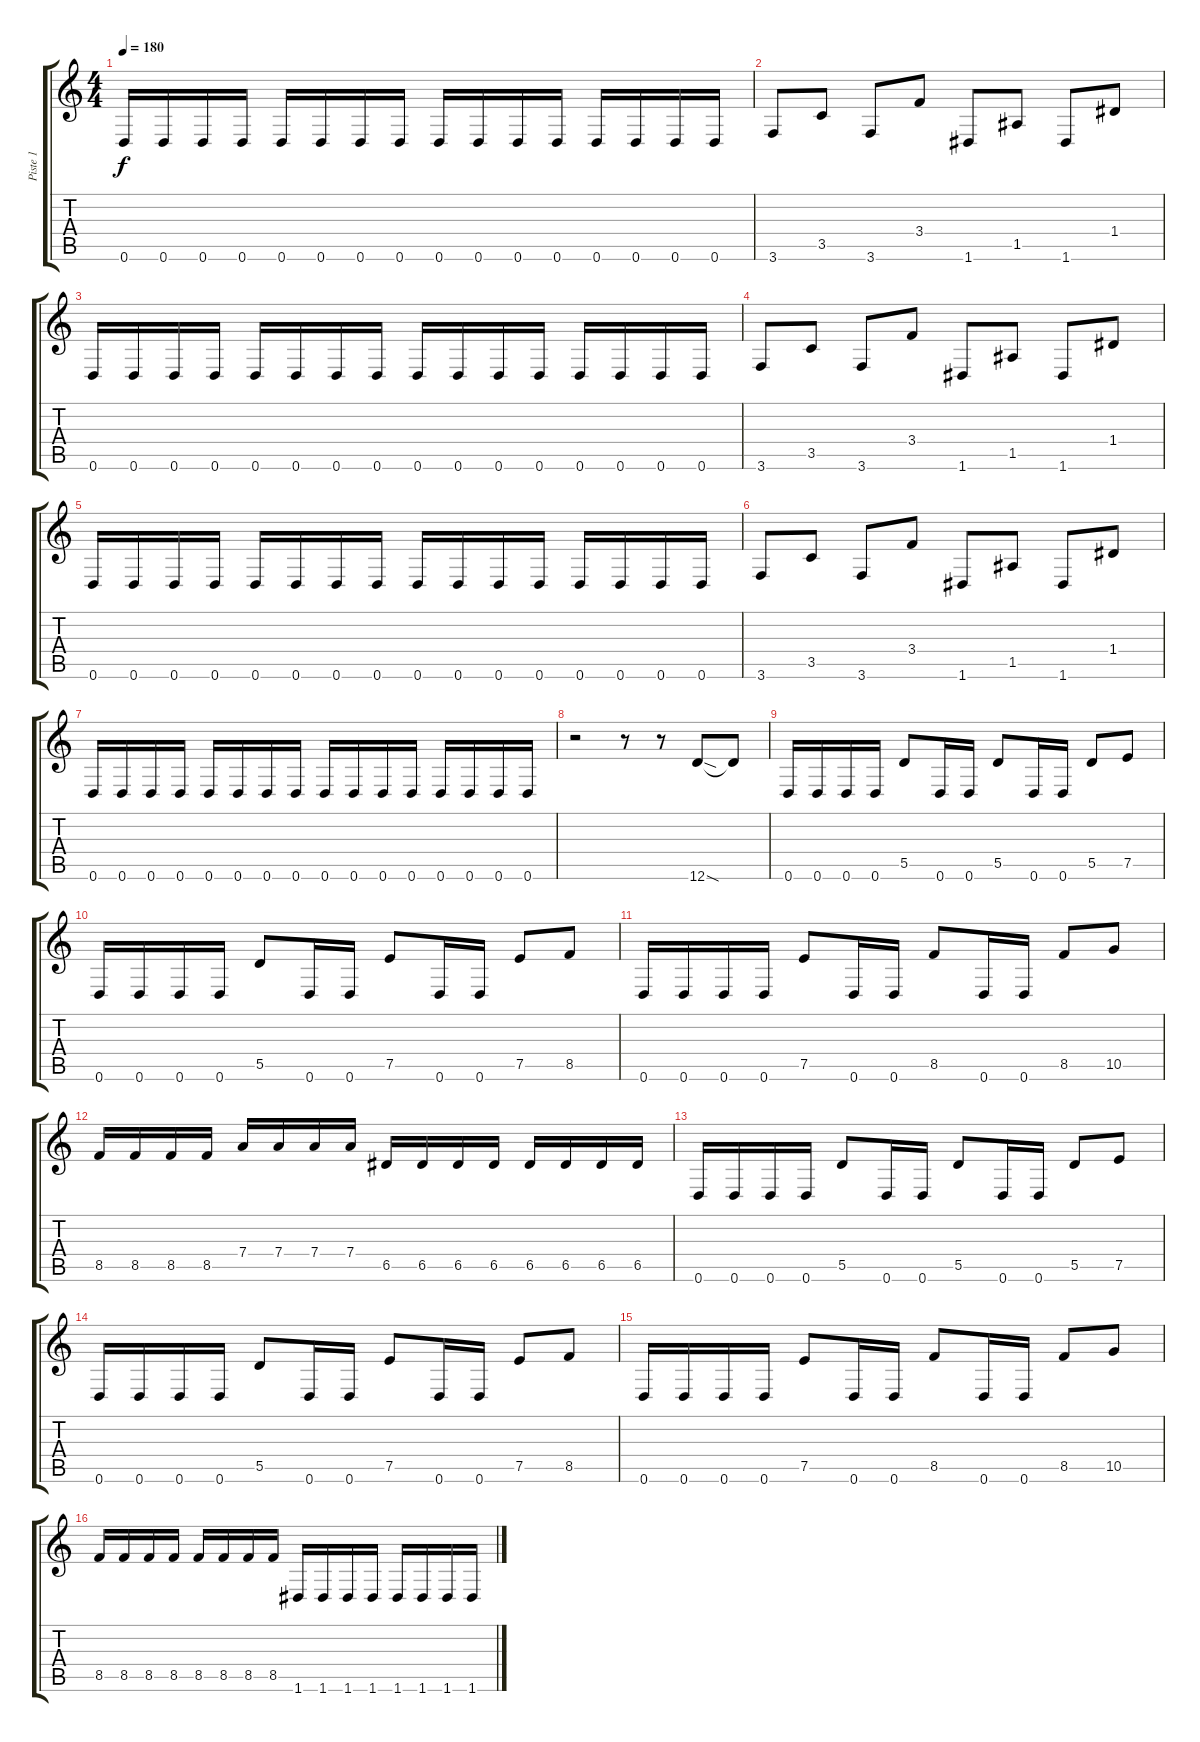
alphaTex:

\track ("Piste 1" "Piste 1") {instrument distortionguitar}
\staff {score tabs}
\tuning (E4 B3 G3 D3 A2 D2) {hide}
\ts (4 4)
\tempo 180
\clef g2
\ks c
0.6.16{dy f} 0.6.16 0.6.16 0.6.16 0.6.16 0.6.16 0.6.16 0.6.16 0.6.16 0.6.16 0.6.16 0.6.16 0.6.16 0.6.16 0.6.16 0.6.16 |
3.6.8 3.5.8 3.6.8 3.4.8 1.6.8 1.5.8 1.6.8 1.4.8 |
0.6.16 0.6.16 0.6.16 0.6.16 0.6.16 0.6.16 0.6.16 0.6.16 0.6.16 0.6.16 0.6.16 0.6.16 0.6.16 0.6.16 0.6.16 0.6.16 |
3.6.8 3.5.8 3.6.8 3.4.8 1.6.8 1.5.8 1.6.8 1.4.8 |
0.6.16 0.6.16 0.6.16 0.6.16 0.6.16 0.6.16 0.6.16 0.6.16 0.6.16 0.6.16 0.6.16 0.6.16 0.6.16 0.6.16 0.6.16 0.6.16 |
3.6.8 3.5.8 3.6.8 3.4.8 1.6.8 1.5.8 1.6.8 1.4.8 |
0.6.16 0.6.16 0.6.16 0.6.16 0.6.16 0.6.16 0.6.16 0.6.16 0.6.16 0.6.16 0.6.16 0.6.16 0.6.16 0.6.16 0.6.16 0.6.16 |
r.2 r.8 r.8 12.6{sod}.8 12.6{t}.8 |
0.6.16 0.6.16 0.6.16 0.6.16 5.5.8 0.6.16 0.6.16 5.5.8 0.6.16 0.6.16 5.5.8 7.5.8 |
0.6.16 0.6.16 0.6.16 0.6.16 5.5.8 0.6.16 0.6.16 7.5.8 0.6.16 0.6.16 7.5.8 8.5.8 |
0.6.16 0.6.16 0.6.16 0.6.16 7.5.8 0.6.16 0.6.16 8.5.8 0.6.16 0.6.16 8.5.8 10.5.8 |
8.5.16 8.5.16 8.5.16 8.5.16 7.4.16 7.4.16 7.4.16 7.4.16 6.5.16 6.5.16 6.5.16 6.5.16 6.5.16 6.5.16 6.5.16 6.5.16 |
0.6.16 0.6.16 0.6.16 0.6.16 5.5.8 0.6.16 0.6.16 5.5.8 0.6.16 0.6.16 5.5.8 7.5.8 |
0.6.16 0.6.16 0.6.16 0.6.16 5.5.8 0.6.16 0.6.16 7.5.8 0.6.16 0.6.16 7.5.8 8.5.8 |
0.6.16 0.6.16 0.6.16 0.6.16 7.5.8 0.6.16 0.6.16 8.5.8 0.6.16 0.6.16 8.5.8 10.5.8 |
8.5.16 8.5.16 8.5.16 8.5.16 8.5.16 8.5.16 8.5.16 8.5.16 1.6.16 1.6.16 1.6.16 1.6.16 1.6.16 1.6.16 1.6.16 1.6.16
